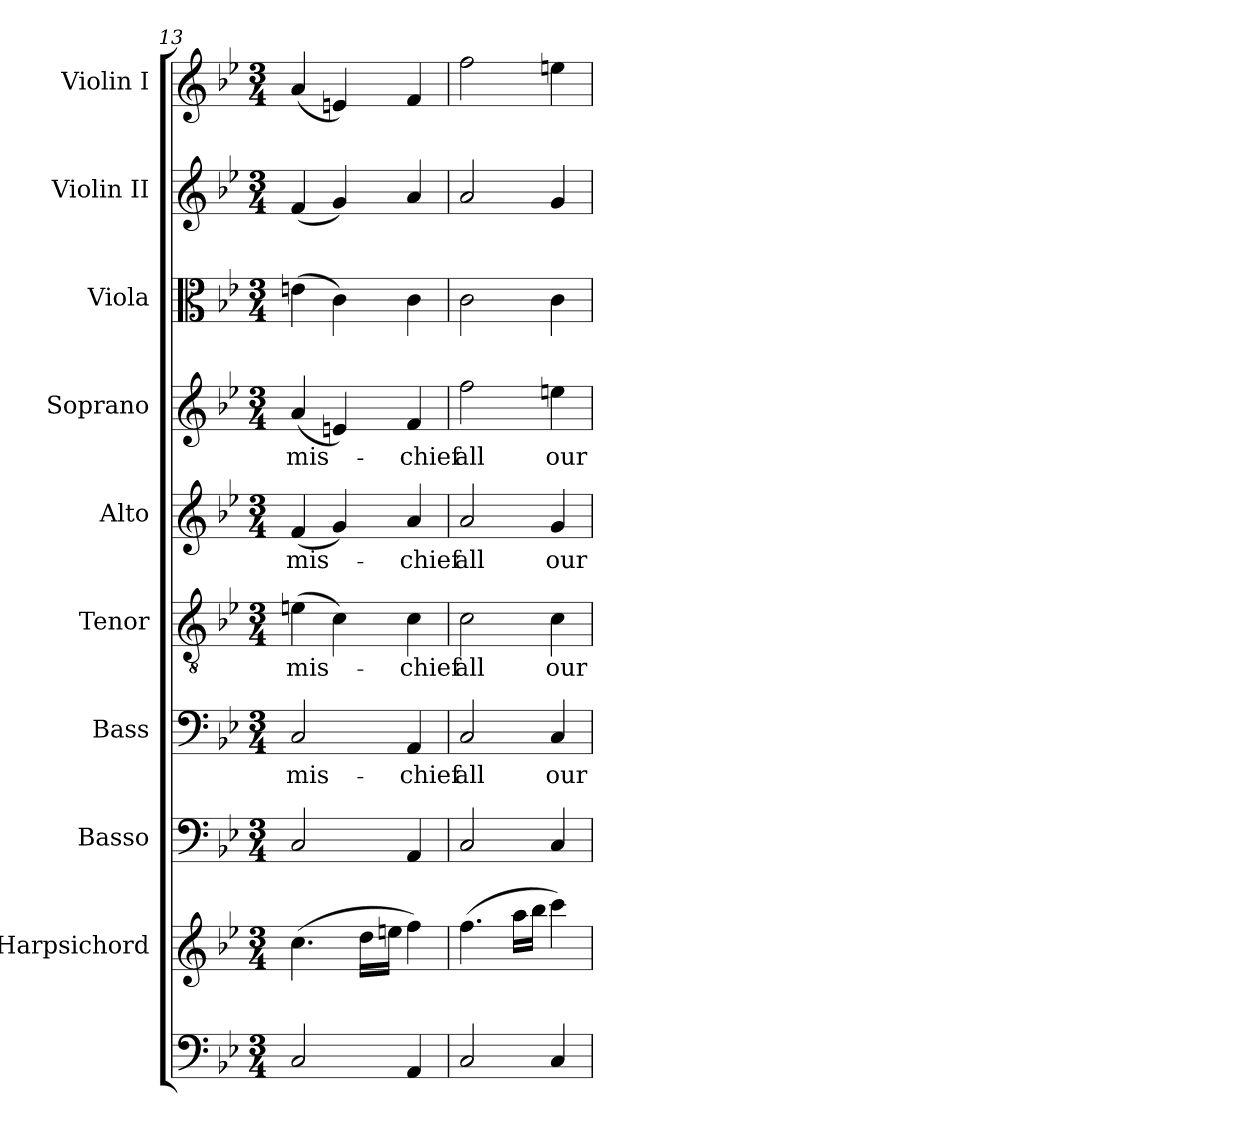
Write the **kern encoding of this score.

**kern	**kern	**kern	**kern	**text	**kern	**text	**kern	**text	**kern	**text	**kern	**kern	**kern
*part10	*part9	*part8	*part7	*part7	*part6	*part6	*part5	*part5	*part4	*part4	*part3	*part2	*part1
*staff10	*staff9	*staff8	*staff7	*staff7	*staff6	*staff6	*staff5	*staff5	*staff4	*staff4	*staff3	*staff2	*staff1
*	*I"Harpsichord	*I"Basso	*I"Bass	*	*I"Tenor	*	*I"Alto	*	*I"Soprano	*	*I"Viola	*I"Violin II	*I"Violin I
*	*	*	*I'B.	*	*I'T.	*	*I'A.	*	*I'S.	*	*I'Vla.	*I'Vln. II	*I'Vln. I
*clefF4	*clefG2	*clefF4	*clefF4	*	*clefGv2	*	*clefG2	*	*clefG2	*	*clefC3	*clefG2	*clefG2
*	*	*	*	*	*ITrd7c12	*	*	*	*	*	*	*	*
*k[b-e-]	*k[b-e-]	*k[b-e-]	*k[b-e-]	*	*k[b-e-]	*	*k[b-e-]	*	*k[b-e-]	*	*k[b-e-]	*k[b-e-]	*k[b-e-]
*g:	*g:	*g:	*g:	*	*g:	*	*g:	*	*g:	*	*g:	*g:	*g:
*M3/4	*M3/4	*M3/4	*M3/4	*	*M3/4	*	*M3/4	*	*M3/4	*	*M3/4	*M3/4	*M3/4
=13	=13	=13	=13	=13	=13	=13	=13	=13	=13	=13	=13	=13	=13
!	!	!	!	!LO:LY:b:color=#000000	!	!	!	!	!	!	!	!	!
!	!	!	!	!	!	!LO:LY:b:color=#000000	!	!	!	!	!	!	!
!	!	!	!	!	!	!	!	!LO:LY:b:color=#000000	!	!	!	!	!
!	!	!	!	!	!	!	!	!	!	!LO:LY:b:color=#000000	!	!	!
2Ci/	(4.cci\	2Ci/	2Ci/	mis-	(4Eni\	mis-	(4fi/	mis-	(4ai/	mis-	(4eni\	(4fi/	(4ai/
.	.	.	.	.	4Ci\)	.	4gi/)	.	4eni/)	.	4ci\)	4gi/)	4eni/)
.	16ddi\LL	.	.	.	.	.	.	.	.	.	.	.	.
.	16eeni\JJ	.	.	.	.	.	.	.	.	.	.	.	.
!	!	!	!	!LO:LY:b:color=#000000	!	!	!	!	!	!	!	!	!
!	!	!	!	!	!	!LO:LY:b:color=#000000	!	!	!	!	!	!	!
!	!	!	!	!	!	!	!	!LO:LY:b:color=#000000	!	!	!	!	!
!	!	!	!	!	!	!	!	!	!	!LO:LY:b:color=#000000	!	!	!
4AAi/	4ffi\)	4AAi/	4AAi/	-chief	4Ci\	-chief	4ai/	-chief	4fi/	-chief	4ci\	4ai/	4fi/
=14	=14	=14	=14	=14	=14	=14	=14	=14	=14	=14	=14	=14	=14
!	!	!	!	!LO:LY:b:color=#000000	!	!	!	!	!	!	!	!	!
!	!	!	!	!	!	!LO:LY:b:color=#000000	!	!	!	!	!	!	!
!	!	!	!	!	!	!	!	!LO:LY:b:color=#000000	!	!	!	!	!
!	!	!	!	!	!	!	!	!	!	!LO:LY:b:color=#000000	!	!	!
2Ci/	(4.ffi\	2Ci/	2Ci/	all	2Ci\	all	2ai/	all	2ffi\	all	2ci\	2ai/	2ffi\
.	16aai\LL	.	.	.	.	.	.	.	.	.	.	.	.
.	16bb-i\JJ	.	.	.	.	.	.	.	.	.	.	.	.
!	!	!	!	!LO:LY:b:color=#000000	!	!	!	!	!	!	!	!	!
!	!	!	!	!	!	!LO:LY:b:color=#000000	!	!	!	!	!	!	!
!	!	!	!	!	!	!	!	!LO:LY:b:color=#000000	!	!	!	!	!
!	!	!	!	!	!	!	!	!	!	!LO:LY:b:color=#000000	!	!	!
4Ci/	4ccci\)	4Ci/	4Ci/	our	4Ci\	our	4gi/	our	4eeni\	our	4ci\	4gi/	4eeni\
=	=	=	=	=	=	=	=	=	=	=	=	=	=
*-	*-	*-	*-	*-	*-	*-	*-	*-	*-	*-	*-	*-	*-
